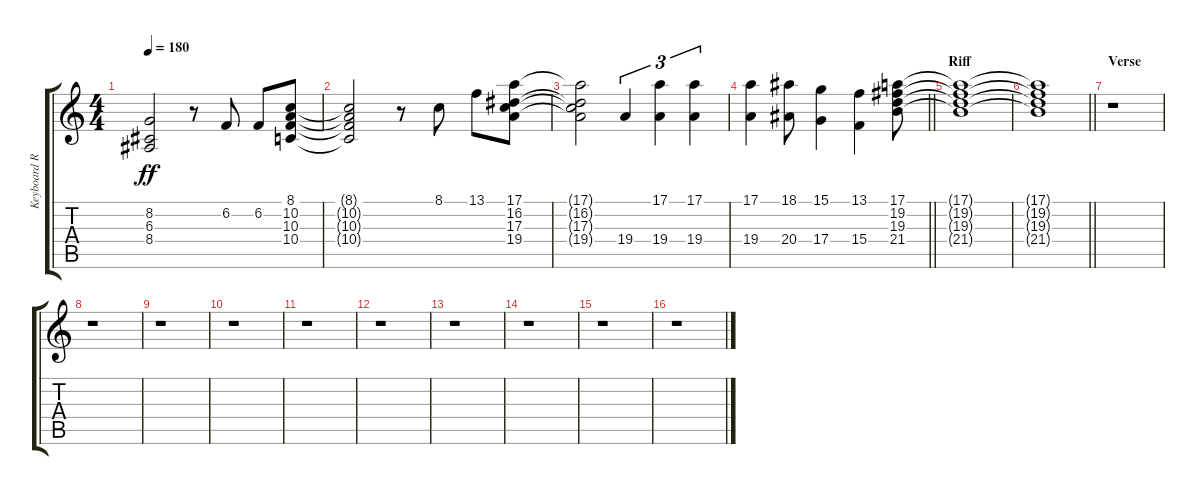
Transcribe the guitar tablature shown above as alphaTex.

\track ("Keyboard R" "Keyboard R") {instrument electricgrandpiano}
\staff {score tabs}
\tuning (E4 B3 G3 D3 A2 E2) {hide}
\ts (4 4)
\tempo 180
\clef g2
\ks c
(8.2{t} 6.3{t} 8.4{t}).2{dy ff} r.8 6.2.8 6.2.8 (8.1 10.2 10.3 10.4).8 |
(8.1{t} 10.2{t} 10.3{t} 10.4{t}).2 r.8 8.1.8 13.1.8 (17.1 16.2 17.3 19.4).8 |
(17.1{t} 16.2{t} 17.3{t} 19.4{t}).2 19.4.4{tu (3 2)} (17.1 19.4).4{tu (3 2)} (17.1 19.4).4{tu (3 2)} |
\barLineRight lightlight
(17.1 19.4).4 (18.1 20.4).8 (15.1 17.4).4 (13.1 15.4).4 (17.1 19.2 19.3 21.4).8 |
\section ("" "Riff")
(17.1{t} 19.2{t} 19.3{t} 21.4{t}).1 |
\barLineRight lightlight
(17.1{t} 19.2{t} 19.3{t} 21.4{t}).1 |
\section ("" "Verse")
r.1 |
r.1 |
r.1 |
r.1 |
r.1 |
r.1 |
r.1 |
r.1 |
r.1 |
r.1
